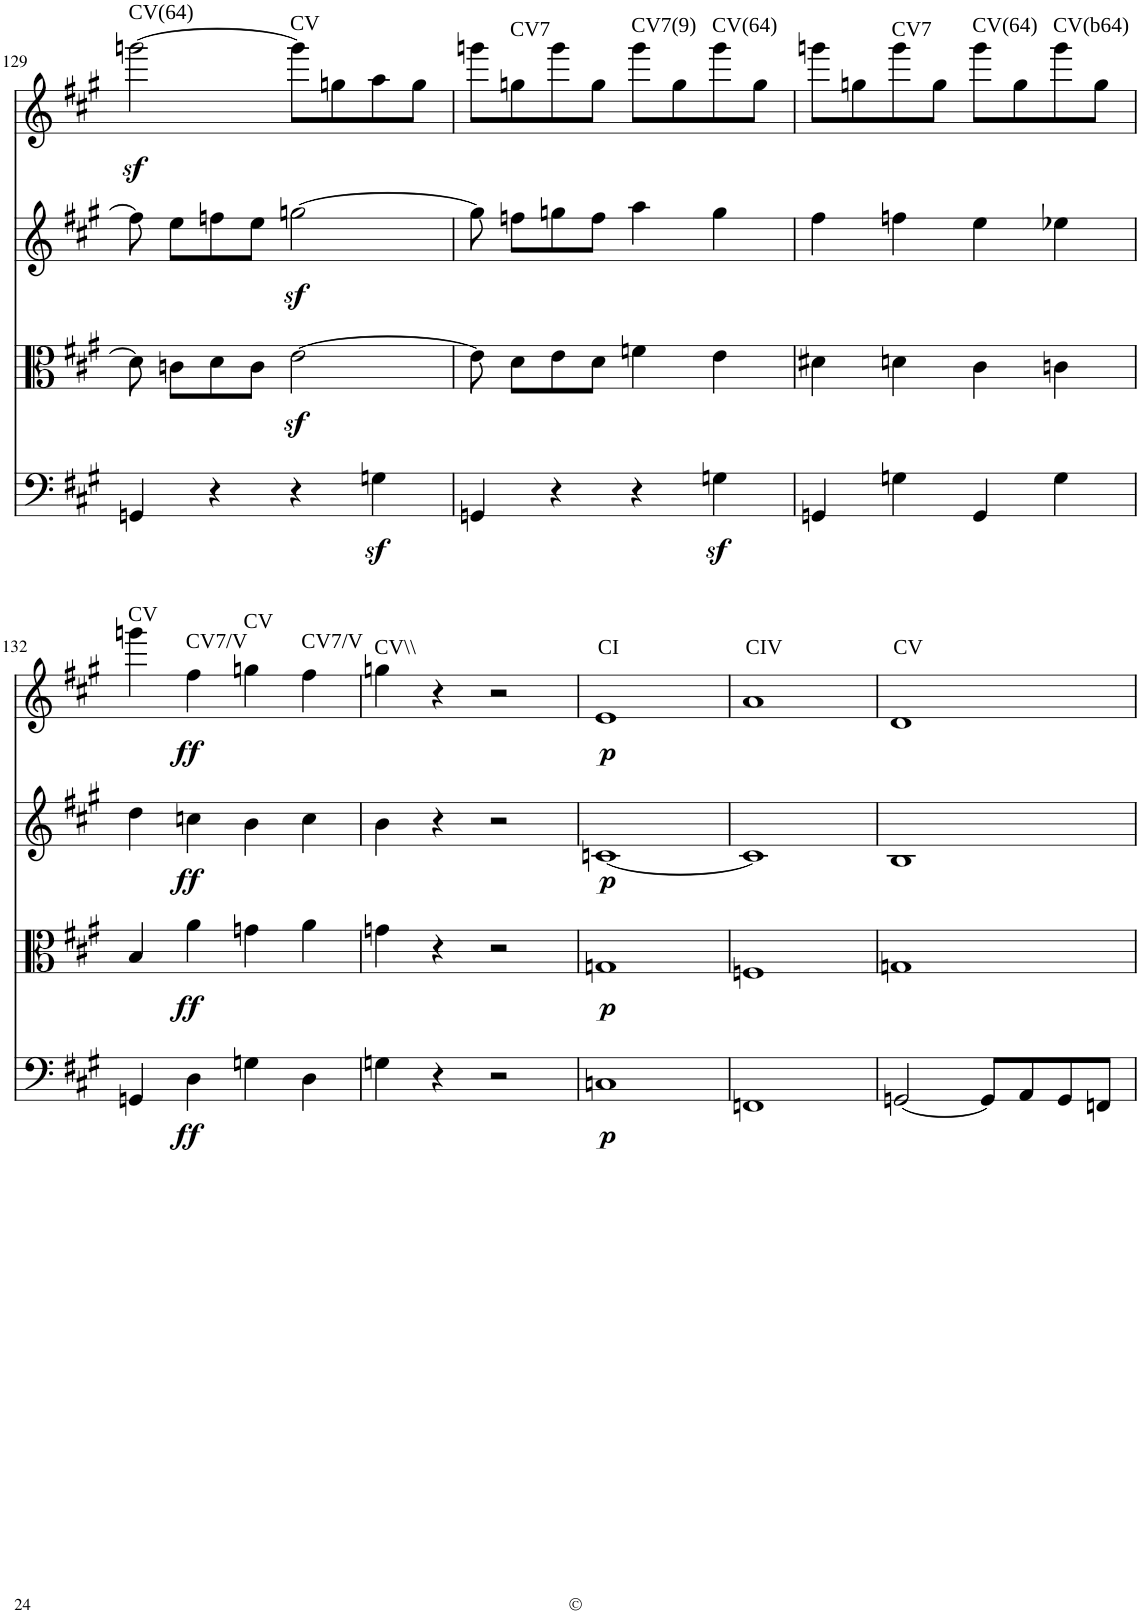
**kern	**dynam	**kern	**dynam	**kern	**dynam	**kern	**dynam
*part4	*part4	*part3	*part3	*part2	*part2	*part1	*part1
*staff4	*staff4	*staff3	*staff3	*staff2	*staff2	*staff1	*staff1
*I"Violoncello	*	*I"Viola	*	*I"Violin 2	*	*I"Violin 1	*
*I'Vc	*	*I'Vla	*	*I'Vln	*	*I'Vln	*
!!LO:PB:g=z
*clefF4	*	*clefC3	*	*clefG2	*	*clefG2	*
*k[f#c#g#]	*	*k[f#c#g#]	*	*k[f#c#g#]	*	*k[f#c#g#]	*
*A:	*	*A:	*	*A:	*	*A:	*
*M2/2	*	*M2/2	*	*M2/2	*	*M2/2	*
*met(c|)	*	*met(c|)	*	*met(c|)	*	*met(c|)	*
=129	=129	=129	=129	=129	=129	=129	=129
!	!	!	!	!	!	!LO:TX:a:t=CV(64)	!
4GGn/	.	8d\]	.	8ff\]	.	[2gggnz<\	.
.	.	8cn\L	.	8ee\L	.	.	.
4r	.	8d\	.	8ffn\	.	.	.
.	.	8c\J	.	8ee\J	.	.	.
!	!	!	!	!	!	!LO:TX:a:t=CV	!
4r	.	[2ez<\	.	[2ggnz<\	.	8ggg\L]	.
.	.	.	.	.	.	8ggn\	.
4Gnz<\	.	.	.	.	.	8aa\	.
.	.	.	.	.	.	8gg\J	.
=130	=130	=130	=130	=130	=130	=130	=130
4GGn/	.	8e\]	.	8gg\]	.	8gggn\L	.
!	!	!	!	!	!	!LO:TX:a:t=CV7	!
.	.	8d\L	.	8ffn\L	.	8ggn\	.
4r	.	8e\	.	8ggn\	.	8ggg\	.
.	.	8d\J	.	8ff\J	.	8gg\J	.
!	!	!	!	!	!	!LO:TX:a:t=CV7(9)	!
4r	.	4fn\	.	4aa\	.	8ggg\L	.
.	.	.	.	.	.	8gg\	.
!	!	!	!	!	!	!LO:TX:a:t=CV(64)	!
4Gnz<\	.	4e\	.	4gg\	.	8ggg\	.
.	.	.	.	.	.	8gg\J	.
=131	=131	=131	=131	=131	=131	=131	=131
4GGn/	.	4d#X\	.	4ff#\	.	8gggn\L	.
.	.	.	.	.	.	8ggn\	.
!	!	!	!	!	!	!LO:TX:a:t=CV7	!
4Gn\	.	4dn\	.	4ffn\	.	8ggg\	.
.	.	.	.	.	.	8gg\J	.
!	!	!	!	!	!	!LO:TX:a:t=CV(64)	!
4GG/	.	4c#\	.	4ee\	.	8ggg\L	.
.	.	.	.	.	.	8gg\	.
!	!	!	!	!	!	!LO:TX:a:t=CV(b64)	!
4G\	.	4cn\	.	4ee-X\	.	8ggg\	.
.	.	.	.	.	.	8gg\J	.
!!LO:LB:g=z
=132	=132	=132	=132	=132	=132	=132	=132
!	!	!	!	!	!	!LO:TX:a:t=CV	!
4GGn/	.	4B/	.	4dd\	.	4gggn\	.
!	!	!	!	!	!	!LO:TX:a:t=CV7/V	!
!	!LO:DY:b	!	!LO:DY:b	!	!LO:DY:b	!	!LO:DY:b
4D\	ff	4a\	ff	4ccn\	ff	4ff#\	ff
!	!	!	!	!	!	!LO:TX:a:t=CV	!
4Gn\	.	4gn\	.	4b\	.	4ggn\	.
!	!	!	!	!	!	!LO:TX:a:t=CV7/V	!
4D\	.	4a\	.	4cc\	.	4ff#\	.
=133	=133	=133	=133	=133	=133	=133	=133
!	!	!	!	!	!	!LO:TX:a:t=CV\\	!
4Gn\	.	4gn\	.	4b\	.	4ggn\	.
4r	.	4r	.	4r	.	4r	.
2r	.	2r	.	2r	.	2r	.
=134	=134	=134	=134	=134	=134	=134	=134
!	!	!	!	!	!	!LO:TX:a:t=CI	!
!	!LO:DY:b	!	!LO:DY:b	!	!LO:DY:b	!	!LO:DY:b
1Cn	p	1Gn	p	[1cn	p	1e	p
=135	=135	=135	=135	=135	=135	=135	=135
!	!	!	!	!	!	!LO:TX:a:t=CIV	!
1FFn	.	1Fn	.	1c]	.	1a	.
=136	=136	=136	=136	=136	=136	=136	=136
!	!	!	!	!	!	!LO:TX:a:t=CV	!
[2GGn/	.	1Gn	.	1B	.	1d	.
8GG/L]	.	.	.	.	.	.	.
8AA/	.	.	.	.	.	.	.
8GG/	.	.	.	.	.	.	.
8FFn/J	.	.	.	.	.	.	.
=	=	=	=	=	=	=	=
*-	*-	*-	*-	*-	*-	*-	*-
